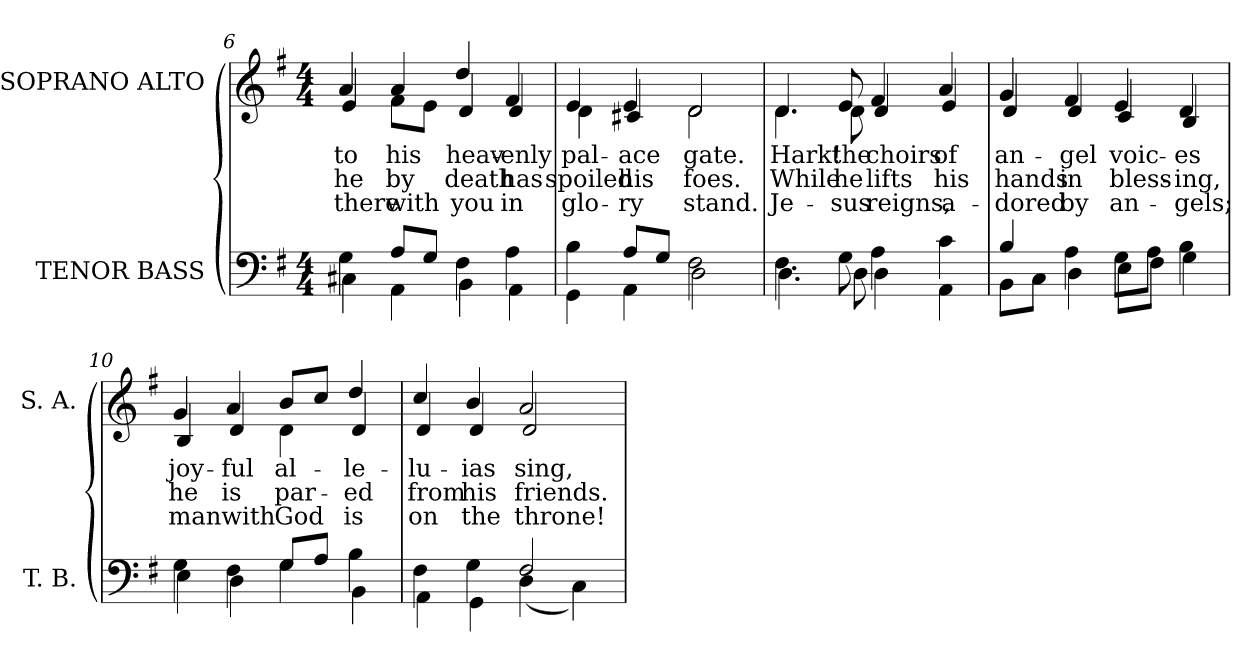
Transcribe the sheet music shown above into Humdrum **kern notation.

**kern	**kern	**text	**text	**text
*part2	*part1	*part1	*part1	*part1
*staff2	*staff1	*staff1	*staff1	*staff1
*I"TENOR BASS	*I"SOPRANO ALTO	*	*	*
*I'T. B.	*I'S. A.	*	*	*
*clefF4	*clefG2	*	*	*
*k[f#]	*k[f#]	*	*	*
*G:	*G:	*	*	*
*M4/4	*M4/4	*	*	*
=6	=6	=6	=6	=6
*^	*	*	*	*
!	!	!	!LO:LY:b:color=#000000	!LO:LY:b:color=#000000	!LO:LY:b:color=#000000
*	*	*^	*	*	*
4Gi\	4C#Xi\	4ai/	4ei/	to	he	there
!	!	!	!	!LO:LY:b:color=#000000	!LO:LY:b:color=#000000	!LO:LY:b:color=#000000
8Ai/L	4AAi\	4ai/	8f#i\L	his	by	with
8Gi/J	.	.	8ei\J	.	.	.
!	!	!	!	!LO:LY:b:color=#000000	!LO:LY:b:color=#000000	!LO:LY:b:color=#000000
4F#i\	4BBi\	4ddi/	4di/	heav-	death	you
!	!	!	!	!LO:LY:b:color=#000000	!LO:LY:b:color=#000000	!LO:LY:b:color=#000000
4Ai\	4AAi\	4f#i/	4di/	-enly	has	in
=7	=7	=7	=7	=7	=7	=7
!	!	!	!	!LO:LY:b:color=#000000	!LO:LY:b:color=#000000	!LO:LY:b:color=#000000
4Bi\	4GGi\	4ei/	4di\	pal-	spoiled	glo-
!	!	!	!	!LO:LY:b:color=#000000	!LO:LY:b:color=#000000	!LO:LY:b:color=#000000
8Ai/L	4AAi\	4ei/	4c#Xi/	-ace	his	-ry
8Gi/J	.	.	.	.	.	.
!	!	!	!	!LO:LY:b:color=#000000	!LO:LY:b:color=#000000	!LO:LY:b:color=#000000
2F#i\	2Di\	2di/	2di\	gate.	foes.	stand.
!!LO:LB:g=z	!!
=8	=8	=8	=8	=8	=8	=8
!	!	!	!	!LO:LY:b:color=#000000	!LO:LY:b:color=#000000	!LO:LY:b:color=#000000
4.F#i\	4.Di\	4.di/	4.di\	Hark!	While	Je-
!	!	!	!	!LO:LY:b:color=#000000	!LO:LY:b:color=#000000	!LO:LY:b:color=#000000
8Gi\	8Di\	8ei/	8di\	the	he	-sus
!	!	!	!	!LO:LY:b:color=#000000	!LO:LY:b:color=#000000	!LO:LY:b:color=#000000
4Ai\	4Di\	4f#i/	4di/	choirs	lifts	reigns,
!	!	!	!	!LO:LY:b:color=#000000	!LO:LY:b:color=#000000	!LO:LY:b:color=#000000
4ci\	4AAi\	4ai/	4ei/	of	his	a-
=9	=9	=9	=9	=9	=9	=9
!	!	!	!	!LO:LY:b:color=#000000	!LO:LY:b:color=#000000	!LO:LY:b:color=#000000
4Bi/	8BBi\L	4gi/	4di/	an-	hands	-dored
.	8Ci\J	.	.	.	.	.
!	!	!	!	!LO:LY:b:color=#000000	!LO:LY:b:color=#000000	!LO:LY:b:color=#000000
4Ai\	4Di\	4f#i/	4di/	-gel	in	by
!	!	!	!	!LO:LY:b:color=#000000	!LO:LY:b:color=#000000	!LO:LY:b:color=#000000
8Gi\L	8Ei\L	4ei/	4ci/	voic-	bless-	an-
8Ai\J	8F#i\J	.	.	.	.	.
!	!	!	!	!LO:LY:b:color=#000000	!LO:LY:b:color=#000000	!LO:LY:b:color=#000000
4Bi\	4Gi\	4di/	4Bi/	-es	-ing,	-gels;
=10	=10	=10	=10	=10	=10	=10
!	!	!	!	!LO:LY:b:color=#000000	!LO:LY:b:color=#000000	!LO:LY:b:color=#000000
4Gi\	4Ei\	4gi/	4Bi/	joy-	he	man
!	!	!	!	!LO:LY:b:color=#000000	!LO:LY:b:color=#000000	!LO:LY:b:color=#000000
4F#i\	4Di\	4ai/	4di/	-ful	is	with
!	!	!	!	!LO:LY:b:color=#000000	!LO:LY:b:color=#000000	!LO:LY:b:color=#000000
8Gi/L	4Gi\	8bi/L	4di\	al-	par-	God
8Ai/J	.	8cci/J	.	.	.	.
!	!	!	!	!LO:LY:b:color=#000000	!LO:LY:b:color=#000000	!LO:LY:b:color=#000000
4Bi\	4BBi\	4ddi/	4di/	-le-	-ed	is
=11	=11	=11	=11	=11	=11	=11
!	!	!	!	!LO:LY:b:color=#000000	!LO:LY:b:color=#000000	!LO:LY:b:color=#000000
4F#i\	4AAi\	4cci/	4di/	-lu-	from	on
!	!	!	!	!LO:LY:b:color=#000000	!LO:LY:b:color=#000000	!LO:LY:b:color=#000000
4Gi\	4GGi\	4bi/	4di/	-ias	his	the
!	!	!	!	!LO:LY:b:color=#000000	!LO:LY:b:color=#000000	!LO:LY:b:color=#000000
2F#i/	(4Di\	2ai/	2di/	sing,	friends.	throne!
.	4Ci\)	.	.	.	.	.
*v	*v	*	*	*	*	*
*	*v	*v	*	*	*
=	=	=	=	=
*-	*-	*-	*-	*-
